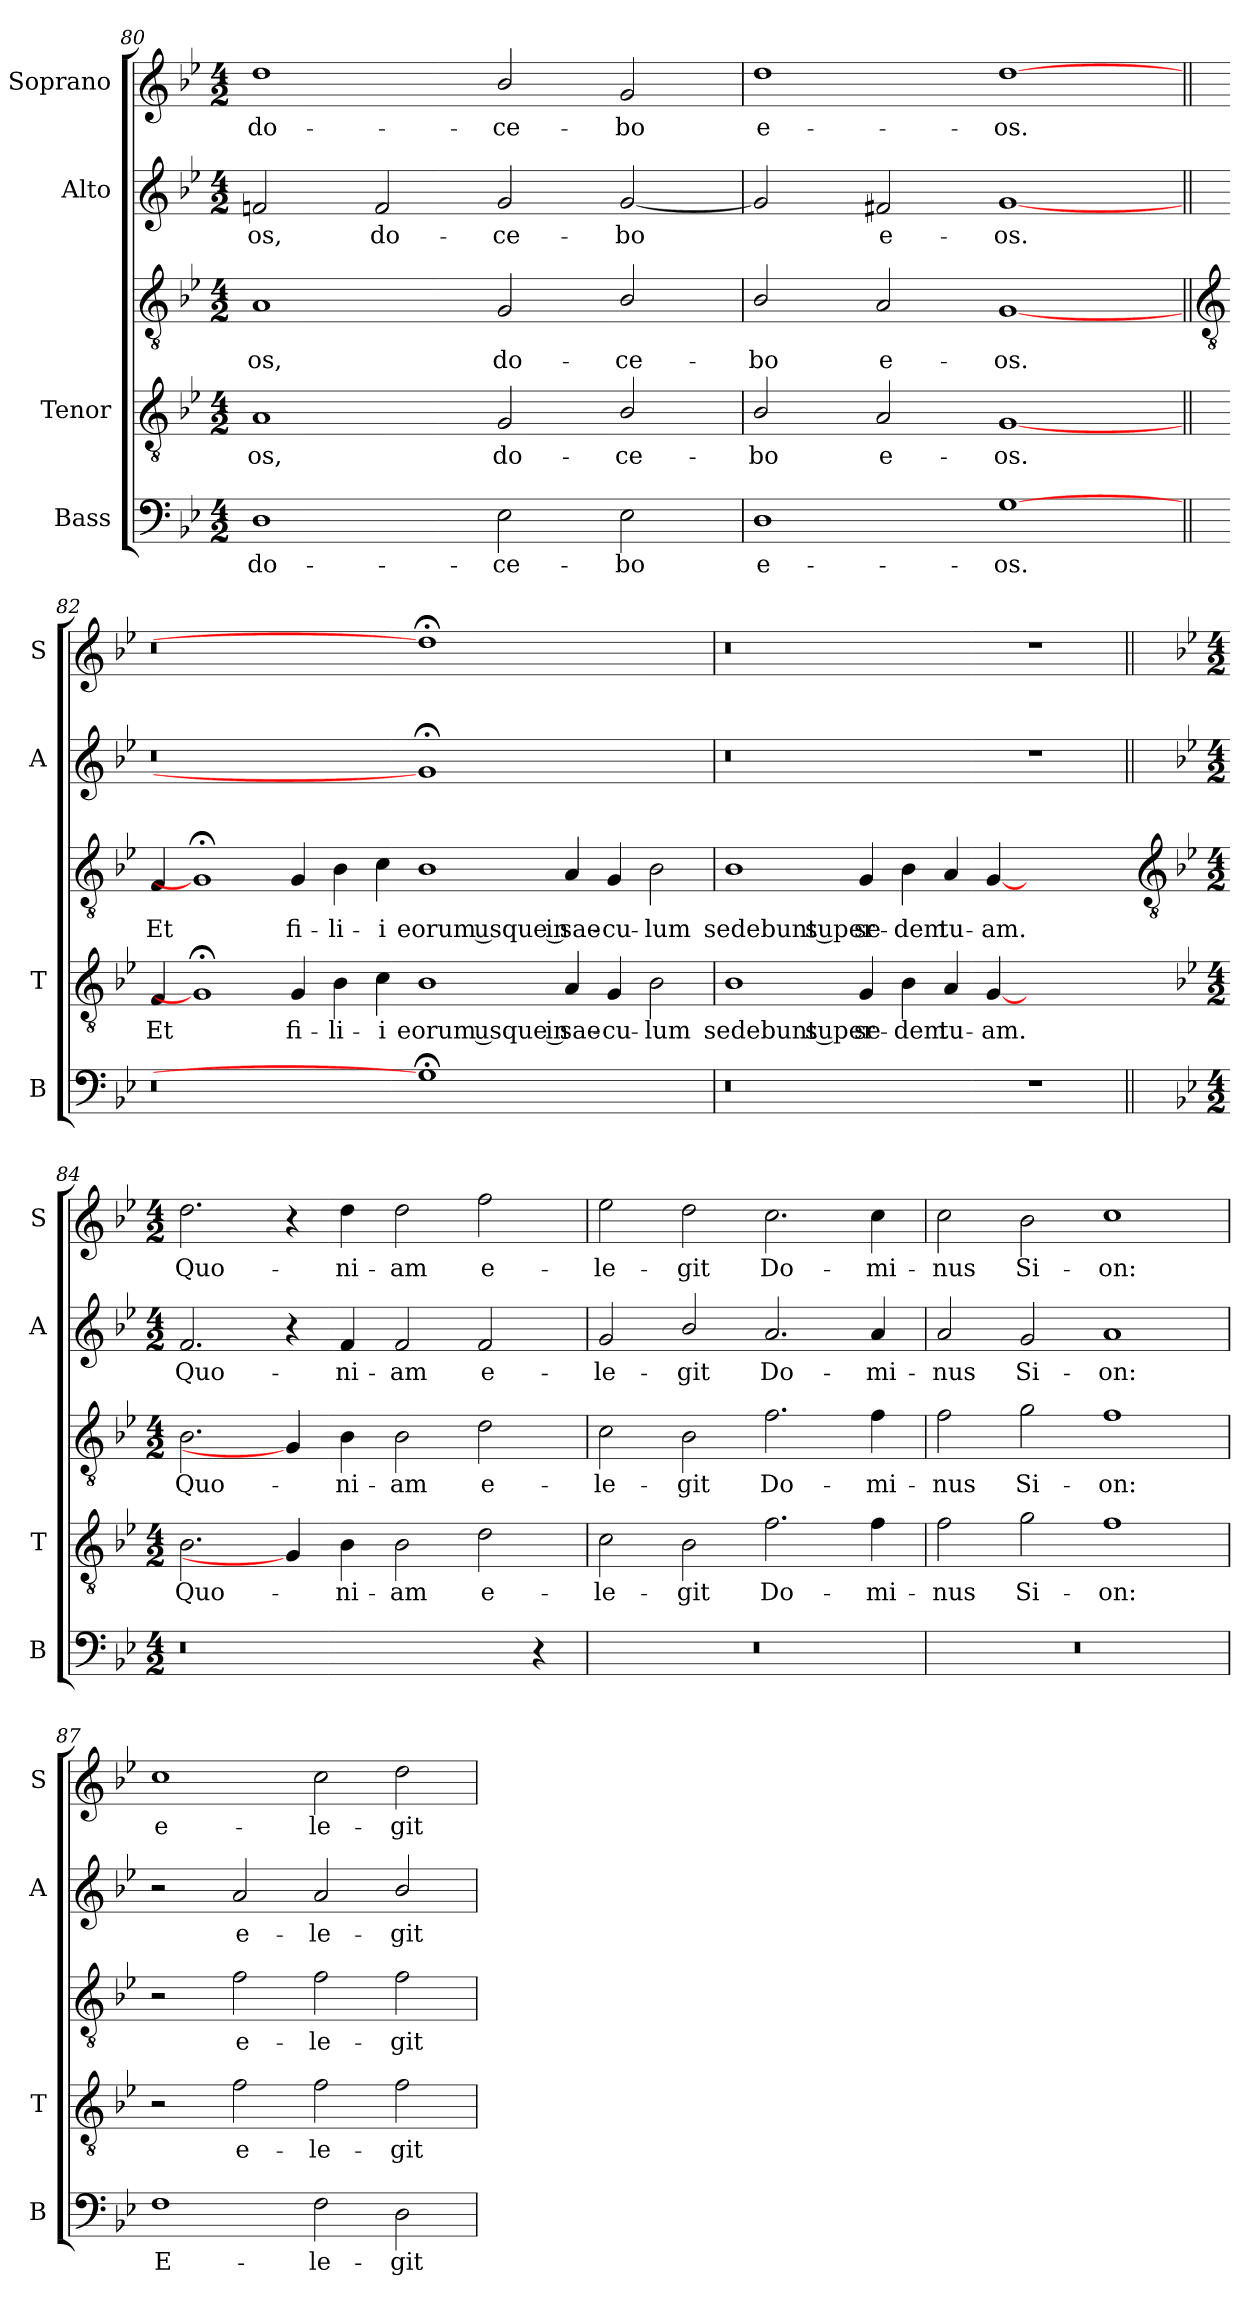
**kern	**text	**kern	**text	**kern	**text	**kern	**text	**kern	**text
*part4	*part4	*part3	*part3	*part3	*part3	*part2	*part2	*part1	*part1
*staff5	*staff5	*staff4	*staff4	*staff3	*staff3	*staff2	*staff2	*staff1	*staff1
*I"Bass	*	*I"Tenor	*	*	*	*I"Alto	*	*I"Soprano	*
*I'B	*	*I'T	*	*	*	*I'A	*	*I'S	*
*clefF4	*	*clefGv2	*	*clefGv2	*	*clefG2	*	*clefG2	*
*k[b-e-]	*	*k[b-e-]	*	*k[b-e-]	*	*k[b-e-]	*	*k[b-e-]	*
*B-:	*	*B-:	*	*B-:	*	*B-:	*	*B-:	*
*M4/2	*	*M4/2	*	*M4/2	*	*M4/2	*	*M4/2	*
=80	=80	=80	=80	=80	=80	=80	=80	=80	=80
!	!LO:LY:b	!	!LO:LY:b	!	!LO:LY:b	!	!LO:LY:b	!	!LO:LY:b
1D	do-	1A	-os,	1A	-os,	2fn	-os,	1dd	do-
!	!	!	!	!	!	!	!LO:LY:b	!	!
.	.	.	.	.	.	2f	do-	.	.
!	!LO:LY:b	!	!LO:LY:b	!	!LO:LY:b	!	!LO:LY:b	!	!LO:LY:b
2E-	-ce-	2G	do-	2G	do-	2g	-ce-	2b-/	-ce-
!	!LO:LY:b	!	!LO:LY:b	!	!LO:LY:b	!	!LO:LY:b	!	!LO:LY:b
2E-	-bo	2B-/	-ce-	2B-/	-ce-	[2g	-bo	2g	-bo
=81	=81	=81	=81	=81	=81	=81	=81	=81	=81
!	!LO:LY:b	!	!LO:LY:b	!	!LO:LY:b	!	!	!	!LO:LY:b
1D	e-	2B-/	-bo	2B-/	-bo	2g]	.	1dd	e-
!	!	!	!LO:LY:b	!	!LO:LY:b	!	!LO:LY:b	!	!
.	.	2A	e-	2A	e-	2f#X	e-	.	.
!	!LO:LY:b	!	!LO:LY:b	!	!LO:LY:b	!	!LO:LY:b	!	!LO:LY:b
[1G	-os.	[1G	-os.	[1G	-os.	[1g	-os.	[1dd	-os.
!!LO:LB:g=z
=82||	=82||	=82||	=82||	=82||	=82||	=82||	=82||	=82||	=82||
*	*	*	*	*clefGv2	*	*	*	*	*
!	!	!	!LO:LY:b	!	!LO:LY:b	!	!	!	!
0r	.	4F	Et	4F	Et	0r	.	0r	.
.	.	1G;<]	.	1G;<]	.	.	.	.	.
!	!	!	!LO:LY:b	!	!LO:LY:b	!	!	!	!
.	.	4G	fi-	4G	fi-	.	.	.	.
!	!	!	!LO:LY:b	!	!LO:LY:b	!	!	!	!
.	.	4B-	-li-	4B-	-li-	.	.	.	.
!	!	!	!LO:LY:b	!	!LO:LY:b	!	!	!	!
.	.	4c	-i	4c	-i	.	.	.	.
!	!	!	!LO:LY:b	!	!LO:LY:b	!	!	!	!
1G;<]	.	1B-	eorum usque in	1B-	eorum usque in	1g;<]	.	1dd;<]	.
!	!	!	!LO:LY:b	!	!LO:LY:b	!	!	!	!
1ryy	.	4A	sae-	4A	sae-	1ryy	.	1ryy	.
!	!	!	!LO:LY:b	!	!LO:LY:b	!	!	!	!
.	.	4G	-cu-	4G	-cu-	.	.	.	.
!	!	!	!LO:LY:b	!	!LO:LY:b	!	!	!	!
.	.	2B-	-lum	2B-	-lum	.	.	.	.
=83	=83	=83	=83	=83	=83	=83	=83	=83	=83
!	!	!	!LO:LY:b	!	!LO:LY:b	!	!	!	!
0r	.	1B-	sedebunt super	1B-	sedebunt super	0r	.	0r	.
!	!	!	!LO:LY:b	!	!LO:LY:b	!	!	!	!
.	.	4G	se-	4G	se-	.	.	.	.
!	!	!	!LO:LY:b	!	!LO:LY:b	!	!	!	!
.	.	4B-	-dem	4B-	-dem	.	.	.	.
!	!	!	!LO:LY:b	!	!LO:LY:b	!	!	!	!
.	.	4A	tu-	4A	tu-	.	.	.	.
!	!	!	!LO:LY:b	!	!LO:LY:b	!	!	!	!
.	.	[4G	-am.	[4G	-am.	.	.	.	.
1r	.	1ryy	.	1ryy	.	1r	.	1r	.
!!LO:LB:g=z
=84||	=84||	=84-	=84||	=84-	=84||	=84||	=84||	=84||	=84||
*	*	*	*	*clefGv2	*	*	*	*	*
*k[b-e-]	*	*	*	*	*	*k[b-e-]	*	*k[b-e-]	*
*B-:	*	*	*	*	*	*B-:	*	*B-:	*
*M4/2	*	*M4/2	*	*M4/2	*	*M4/2	*	*M4/2	*
!	!	!	!LO:LY:b	!	!LO:LY:b	!	!LO:LY:b	!	!LO:LY:b
0r	.	2.B-	Quo-	2.B-	Quo-	2.f	Quo-	2.dd	Quo-
.	.	4G]	.	4G]	.	4r	.	4r	.
!	!	!	!LO:LY:b	!	!LO:LY:b	!	!LO:LY:b	!	!LO:LY:b
.	.	4B-	-ni-	4B-	-ni-	4f	-ni-	4dd	-ni-
!	!	!	!LO:LY:b	!	!LO:LY:b	!	!LO:LY:b	!	!LO:LY:b
.	.	2B-	-am	2B-	-am	2f	-am	2dd	-am
!	!	!	!LO:LY:b	!	!LO:LY:b	!	!LO:LY:b	!	!LO:LY:b
.	.	2d	e-	2d	e-	2f	e-	2ff	e-
4r	.	.	.	.	.	.	.	.	.
=85	=85	=85	=85	=85	=85	=85	=85	=85	=85
!	!	!	!LO:LY:b	!	!LO:LY:b	!	!LO:LY:b	!	!LO:LY:b
0r	.	2c	-le-	2c	-le-	2g	-le-	2ee-	-le-
!	!	!	!LO:LY:b	!	!LO:LY:b	!	!LO:LY:b	!	!LO:LY:b
.	.	2B-	-git	2B-	-git	2b-/	-git	2dd	-git
!	!	!	!LO:LY:b	!	!LO:LY:b	!	!LO:LY:b	!	!LO:LY:b
.	.	2.f	Do-	2.f	Do-	2.a/	Do-	2.cc	Do-
!	!	!	!LO:LY:b	!	!LO:LY:b	!	!LO:LY:b	!	!LO:LY:b
.	.	4f	-mi-	4f	-mi-	4a/	-mi-	4cc	-mi-
=86	=86	=86	=86	=86	=86	=86	=86	=86	=86
!	!	!	!LO:LY:b	!	!LO:LY:b	!	!LO:LY:b	!	!LO:LY:b
0r	.	2f	-nus	2f	-nus	2a/	-nus	2cc	-nus
!	!	!	!LO:LY:b	!	!LO:LY:b	!	!LO:LY:b	!	!LO:LY:b
.	.	2g	Si-	2g	Si-	2g	Si-	2b-	Si-
!	!	!	!LO:LY:b	!	!LO:LY:b	!	!LO:LY:b	!	!LO:LY:b
.	.	1f	-on:	1f	-on:	1a	-on:	1cc	-on:
=87	=87	=87	=87	=87	=87	=87	=87	=87	=87
!	!LO:LY:b	!	!	!	!	!	!	!	!LO:LY:b
1F	E-	2r	.	2r	.	2r	.	1cc	e-
!	!	!	!LO:LY:b	!	!LO:LY:b	!	!LO:LY:b	!	!
.	.	2f	e-	2f	e-	2a	e-	.	.
!	!LO:LY:b	!	!LO:LY:b	!	!LO:LY:b	!	!LO:LY:b	!	!LO:LY:b
2F	-le-	2f	-le-	2f	-le-	2a	-le-	2cc	-le-
!	!LO:LY:b	!	!LO:LY:b	!	!LO:LY:b	!	!LO:LY:b	!	!LO:LY:b
2D	-git	2f	-git	2f	-git	2b-/	-git	2dd	-git
=	=	=	=	=	=	=	=	=	=
*-	*-	*-	*-	*-	*-	*-	*-	*-	*-
